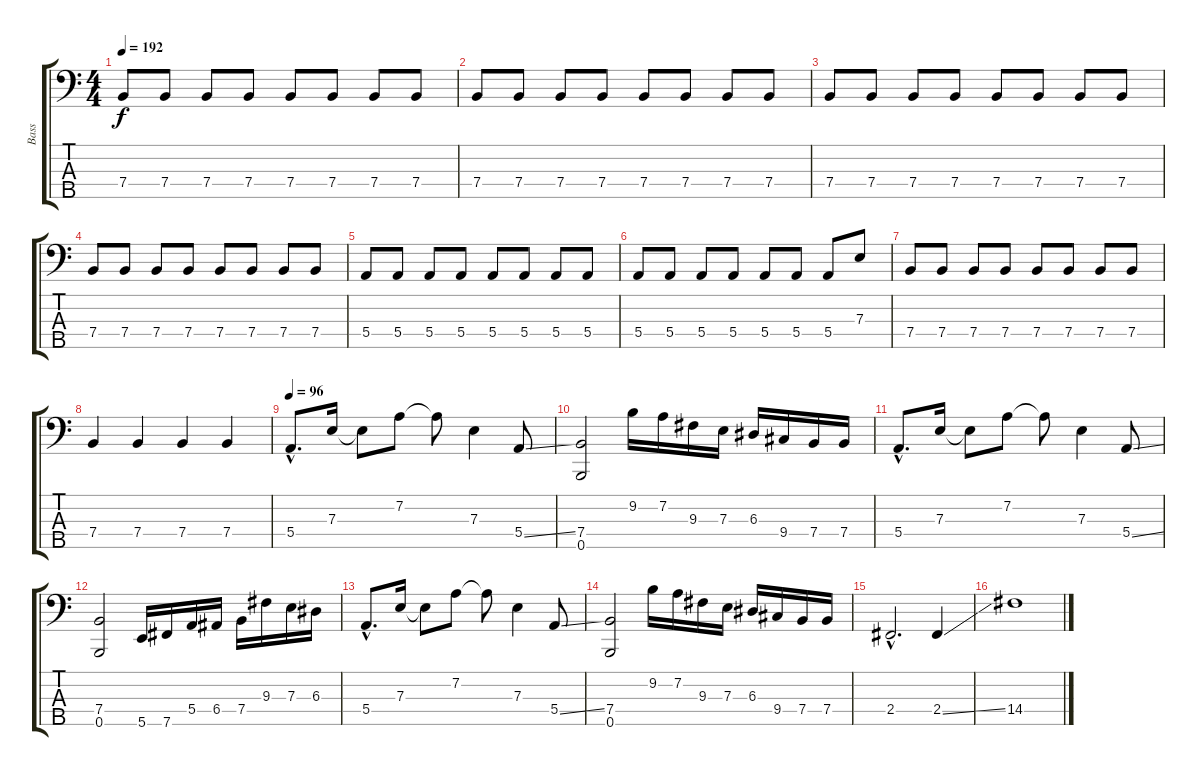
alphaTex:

\track ("Bass" "Bass") {instrument electricbassfinger}
\staff {score tabs}
\tuning (G2 D2 A1 E1 B0) {hide}
\ts (4 4)
\tempo 192
\clef f4
\ks c
7.4.8{dy f} 7.4.8 7.4.8 7.4.8 7.4.8 7.4.8 7.4.8 7.4.8 |
7.4.8 7.4.8 7.4.8 7.4.8 7.4.8 7.4.8 7.4.8 7.4.8 |
7.4.8 7.4.8 7.4.8 7.4.8 7.4.8 7.4.8 7.4.8 7.4.8 |
7.4.8 7.4.8 7.4.8 7.4.8 7.4.8 7.4.8 7.4.8 7.4.8 |
5.4.8 5.4.8 5.4.8 5.4.8 5.4.8 5.4.8 5.4.8 5.4.8 |
5.4.8 5.4.8 5.4.8 5.4.8 5.4.8 5.4.8 5.4.8 7.3.8 |
7.4.8 7.4.8 7.4.8 7.4.8 7.4.8 7.4.8 7.4.8 7.4.8 |
7.4.4 7.4.4 7.4.4 7.4.4 |
\tempo 96
5.4{hac}.8{d} 7.3.16 7.3{t}.8 7.2.8 7.2{t}.8 7.3.4 5.4{ss}.8 |
(7.4 0.5).2 9.2.16 7.2.16 9.3.16 7.3.16 6.3.16 9.4.16 7.4.16 7.4.16 |
5.4{hac}.8{d} 7.3.16 7.3{t}.8 7.2.8 7.2{t}.8 7.3.4 5.4{ss}.8 |
(7.4 0.5).2 5.5.16 7.5.16 5.4.16 6.4.16 7.4.16 9.3.16 7.3.16 6.3.16 |
5.4{hac}.8{d} 7.3.16 7.3{t}.8 7.2.8 7.2{t}.8 7.3.4 5.4{ss}.8 |
(7.4 0.5).2 9.2.16 7.2.16 9.3.16 7.3.16 6.3.16 9.4.16 7.4.16 7.4.16 |
2.4{hac}.2{d} 2.4{ss}.4 |
14.4.1
